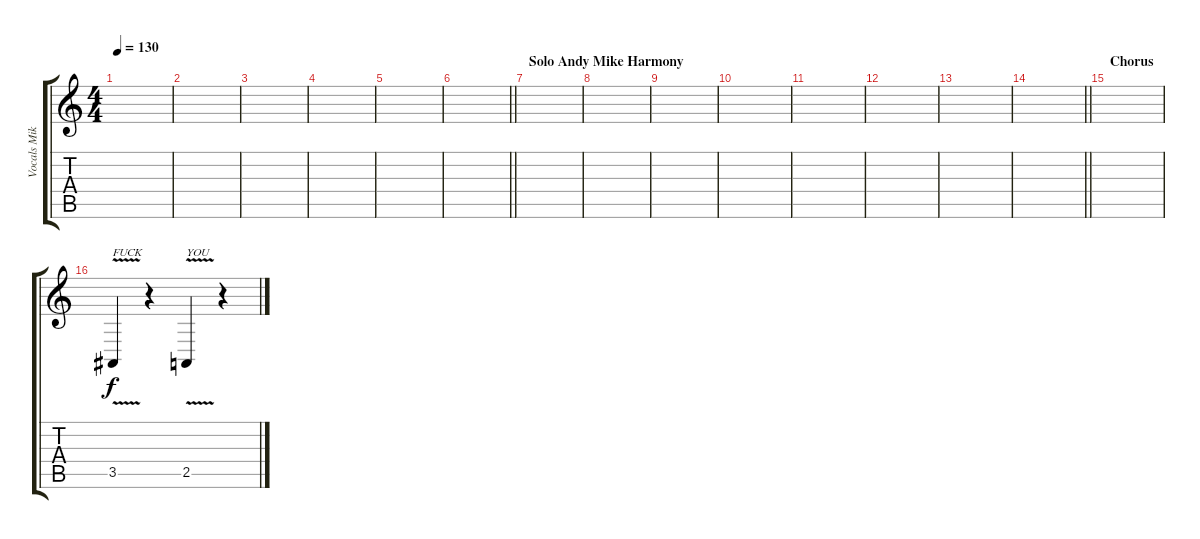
\track ("Vocals Mike" "Vocals Mik") {instrument tenorsax}
\staff {score tabs}
\tuning (D4 A3 F3 C3 G2 D2) {hide}
\ts (4 4)
\tempo 130
\clef g2
\ks c
|
|
|
|
|
\barLineRight lightlight
|
\section ("" "Solo Andy Mike Harmony")
|
|
|
|
|
|
|
\barLineRight lightlight
|
\section ("" "Chorus")
|
3.5{v}.4{txt "FUCK"} r.4 2.5{v}.4{txt "YOU"} r.4
